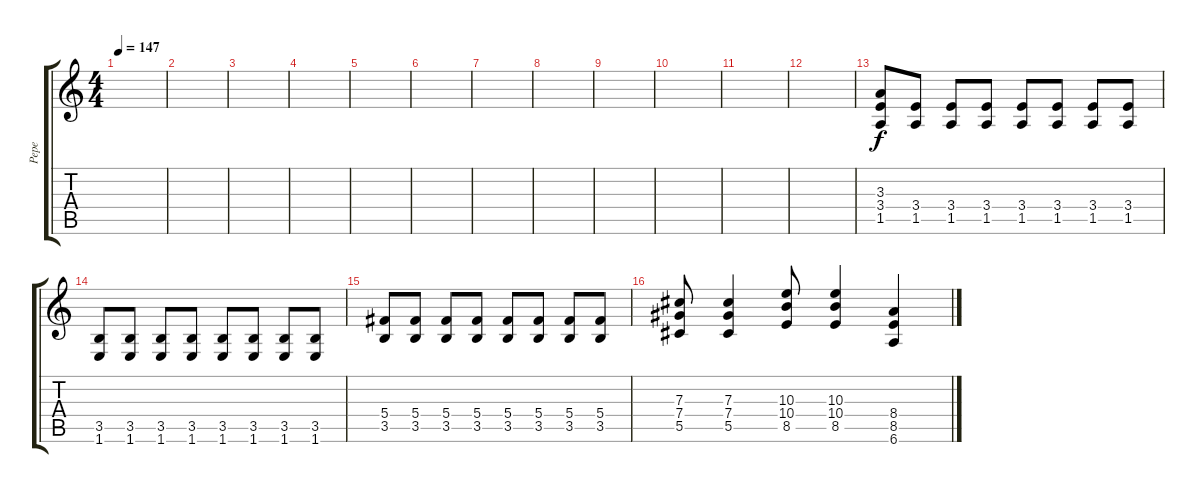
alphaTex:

\track ("Pepe" "Pepe") {solo instrument distortionguitar}
\staff {score tabs}
\tuning (Eb4 Bb3 Gb3 Db3 Ab2 Eb2) {hide}
\ts (4 4)
\tempo 147
\clef g2
\ks c
|
|
|
|
|
|
|
|
|
|
|
|
(3.3 3.4 1.5).8{volume 15} (3.4 1.5).8{volume 13} (3.4 1.5).8 (3.4 1.5).8 (3.4 1.5).8 (3.4 1.5).8 (3.4 1.5).8 (3.4 1.5).8 |
(3.5 1.6).8 (3.5 1.6).8 (3.5 1.6).8 (3.5 1.6).8 (3.5 1.6).8 (3.5 1.6).8 (3.5 1.6).8 (3.5 1.6).8 |
(5.4 3.5).8 (5.4 3.5).8 (5.4 3.5).8 (5.4 3.5).8 (5.4 3.5).8 (5.4 3.5).8 (5.4 3.5).8 (5.4 3.5).8 |
(7.3 7.4 5.5).8{volume 15} (7.3 7.4 5.5).4 (10.3 10.4 8.5).8 (10.3 10.4 8.5).4{beam merge} (8.4 8.5 6.6).4
